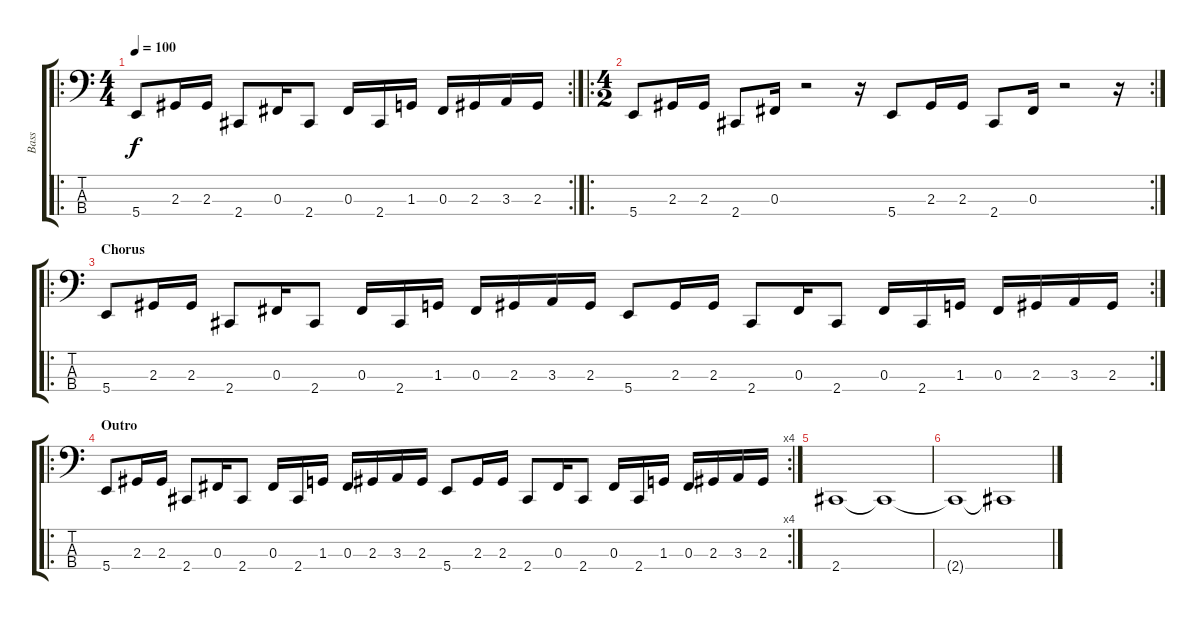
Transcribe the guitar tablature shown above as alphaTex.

\track ("Bass" "Bass") {instrument electricbasspick}
\staff {score tabs}
\tuning (E2 B1 Gb1 B0) {hide}
\ro
\rc 2
\ts (4 4)
\tempo 100
\clef f4
\ks c
5.4.8{dy f} 2.3.16 2.3.16 2.4.8 0.3.16 2.4.8 0.3.16 2.4.16 1.3.16 0.3.16 2.3.16 3.3.16 2.3.16 |
\ro
\rc 2
\ts (4 2)
5.4.8 2.3.16 2.3.16 2.4.8 0.3.16 r.2 r.16 5.4.8 2.3.16 2.3.16 2.4.8 0.3.16 r.2 r.16 |
\ro
\rc 2
\section ("" "Chorus")
5.4.8 2.3.16 2.3.16 2.4.8 0.3.16 2.4.8 0.3.16 2.4.16 1.3.16 0.3.16 2.3.16 3.3.16 2.3.16 5.4.8 2.3.16 2.3.16 2.4.8 0.3.16 2.4.8 0.3.16 2.4.16 1.3.16 0.3.16 2.3.16 3.3.16 2.3.16 |
\ro
\rc 4
\section ("" "Outro")
5.4.8 2.3.16 2.3.16 2.4.8 0.3.16 2.4.8 0.3.16 2.4.16 1.3.16 0.3.16 2.3.16 3.3.16 2.3.16 5.4.8 2.3.16 2.3.16 2.4.8 0.3.16 2.4.8 0.3.16 2.4.16 1.3.16 0.3.16 2.3.16 3.3.16 2.3.16 |
2.4.1 2.4{t}.1 |
2.4{t}.1 2.4{t}.1
